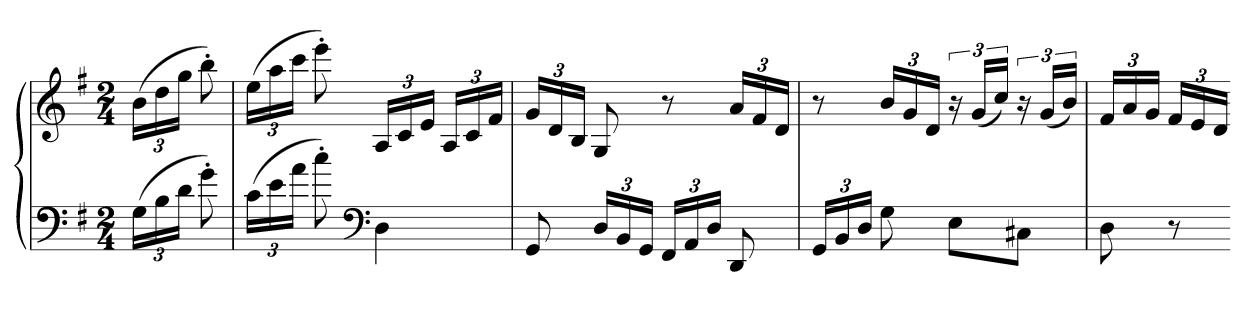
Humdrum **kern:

**kern	**kern
*part1	*part1
*staff2	*staff1
*clefF4	*clefG2
*k[f#]	*k[f#]
*G:	*G:
*M2/4	*M2/4
=	=
(24GLL	(24bLL
24B	24dd
24dJJ	24ggJJ
8g')	8bb')
=33	=33
(24cLL	(24eeLL
24e	24aa
24aJJ	24cccJJ
8cc')	8eee')
*clefF4	*
4D	24ALL
.	24c
.	24eJJ
.	24ALL
.	24c
.	24f#JJ
=34	=34
8GG	24gLL
.	24d
.	24BJJ
24DLL	8G
24BB	.
24GGJJ	.
24FF#LL	8r
24AA	.
24DJJ	.
8DD	24aLL
.	24f#
.	24dJJ
=35	=35
24GGLL	8r
24BB	.
24DJJ	.
8G	24bLL
.	24g
.	24dJJ
8EL	24r
.	(24gLL
.	24ccJJ)
8C#XJ	24r
.	(24gLL
.	24bJJ)
=36	=36
8D	24f#LL
.	24a
.	24gJJ
8r	24f#LL
.	24e
.	24dJJ
=-	=-
*-	*-
